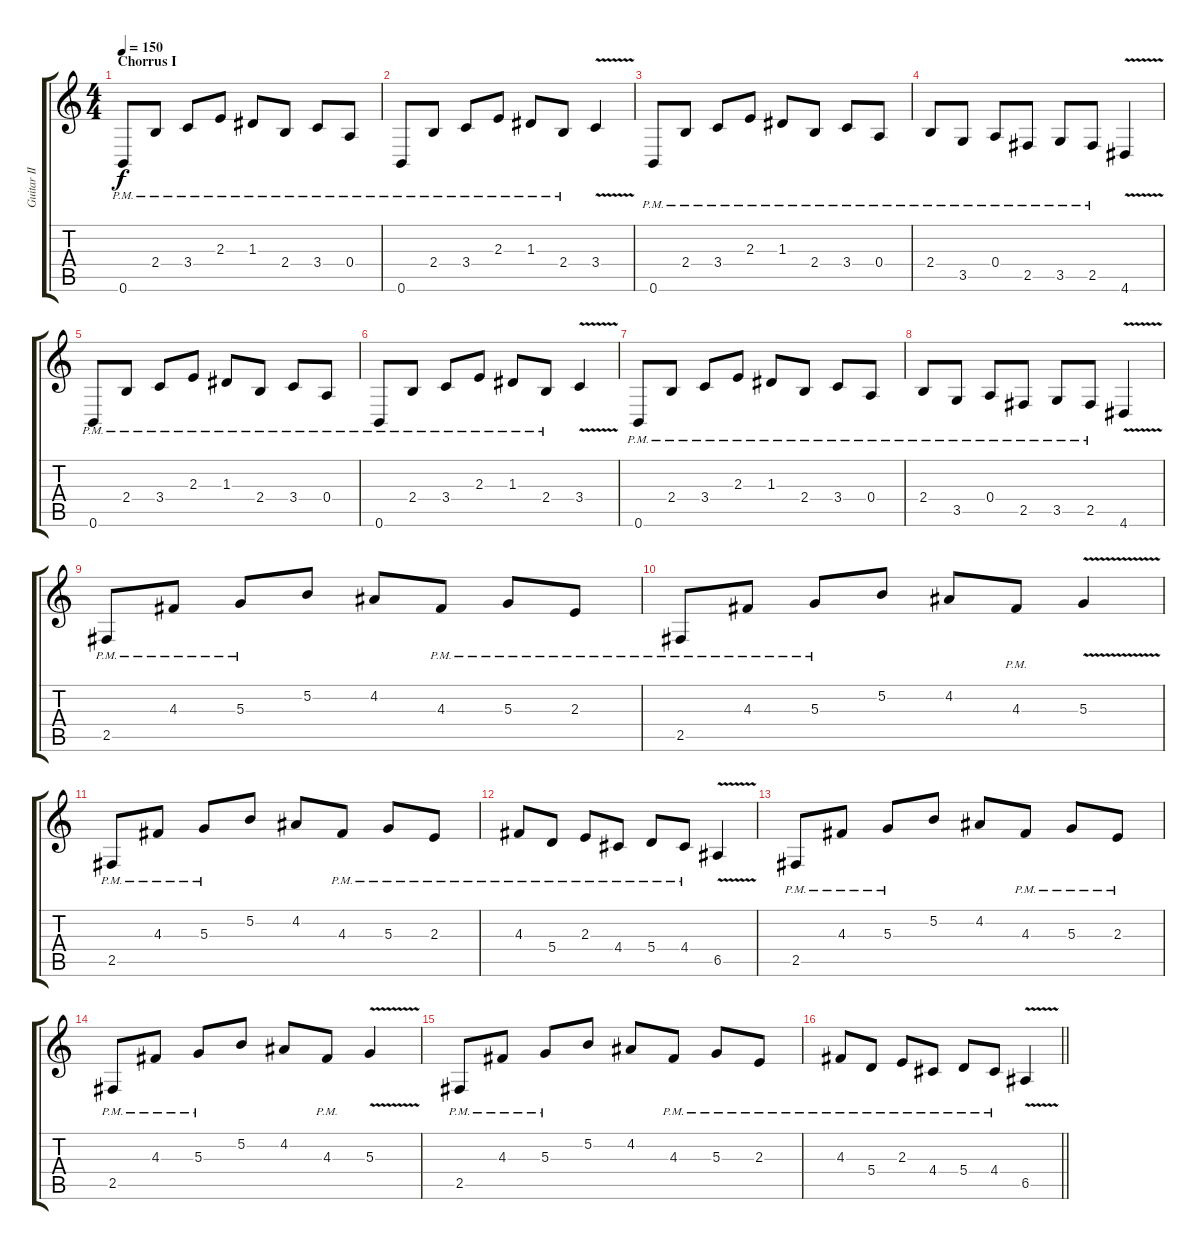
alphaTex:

\track ("Guitar II" "Guitar II") {instrument distortionguitar}
\staff {score tabs}
\tuning (B3 Gb3 D3 A2 E2 B1) {hide}
\ts (4 4)
\section ("" "Chorrus I")
\tempo 150
\clef g2
\ks c
0.6{pm}.8{dy f} 2.4{pm}.8 3.4{pm}.8 2.3{pm}.8 1.3{pm}.8 2.4{pm}.8 3.4{pm}.8 0.4{pm}.8 |
0.6{pm}.8 2.4{pm}.8 3.4{pm}.8 2.3{pm}.8 1.3{pm}.8 2.4{pm}.8 3.4{v}.4 |
0.6{pm}.8 2.4{pm}.8 3.4{pm}.8 2.3{pm}.8 1.3{pm}.8 2.4{pm}.8 3.4{pm}.8 0.4{pm}.8 |
2.4{pm}.8 3.5{pm}.8 0.4{pm}.8 2.5{pm}.8 3.5{pm}.8 2.5{pm}.8 4.6{v}.4 |
0.6{pm}.8 2.4{pm}.8 3.4{pm}.8 2.3{pm}.8 1.3{pm}.8 2.4{pm}.8 3.4{pm}.8 0.4{pm}.8 |
0.6{pm}.8 2.4{pm}.8 3.4{pm}.8 2.3{pm}.8 1.3{pm}.8 2.4{pm}.8 3.4{v}.4 |
0.6{pm}.8 2.4{pm}.8 3.4{pm}.8 2.3{pm}.8 1.3{pm}.8 2.4{pm}.8 3.4{pm}.8 0.4{pm}.8 |
2.4{pm}.8 3.5{pm}.8 0.4{pm}.8 2.5{pm}.8 3.5{pm}.8 2.5{pm}.8 4.6{v}.4 |
2.5{pm}.8 4.3{pm}.8 5.3{pm}.8 5.2.8 4.2.8 4.3{pm}.8 5.3{pm}.8 2.3{pm}.8 |
2.5{pm}.8 4.3{pm}.8 5.3{pm}.8 5.2.8 4.2.8 4.3{pm}.8 5.3{v}.4 |
2.5{pm}.8 4.3{pm}.8 5.3{pm}.8 5.2.8 4.2.8 4.3{pm}.8 5.3{pm}.8 2.3{pm}.8 |
4.3{pm}.8 5.4{pm}.8 2.3{pm}.8 4.4{pm}.8 5.4{pm}.8 4.4{pm}.8 6.5{v}.4 |
2.5{pm}.8 4.3{pm}.8 5.3{pm}.8 5.2.8 4.2.8 4.3{pm}.8 5.3{pm}.8 2.3{pm}.8 |
2.5{pm}.8 4.3{pm}.8 5.3{pm}.8 5.2.8 4.2.8 4.3{pm}.8 5.3{v}.4 |
2.5{pm}.8 4.3{pm}.8 5.3{pm}.8 5.2.8 4.2.8 4.3{pm}.8 5.3{pm}.8 2.3{pm}.8 |
\barLineRight lightlight
4.3{pm}.8 5.4{pm}.8 2.3{pm}.8 4.4{pm}.8 5.4{pm}.8 4.4{pm}.8 6.5{v}.4
